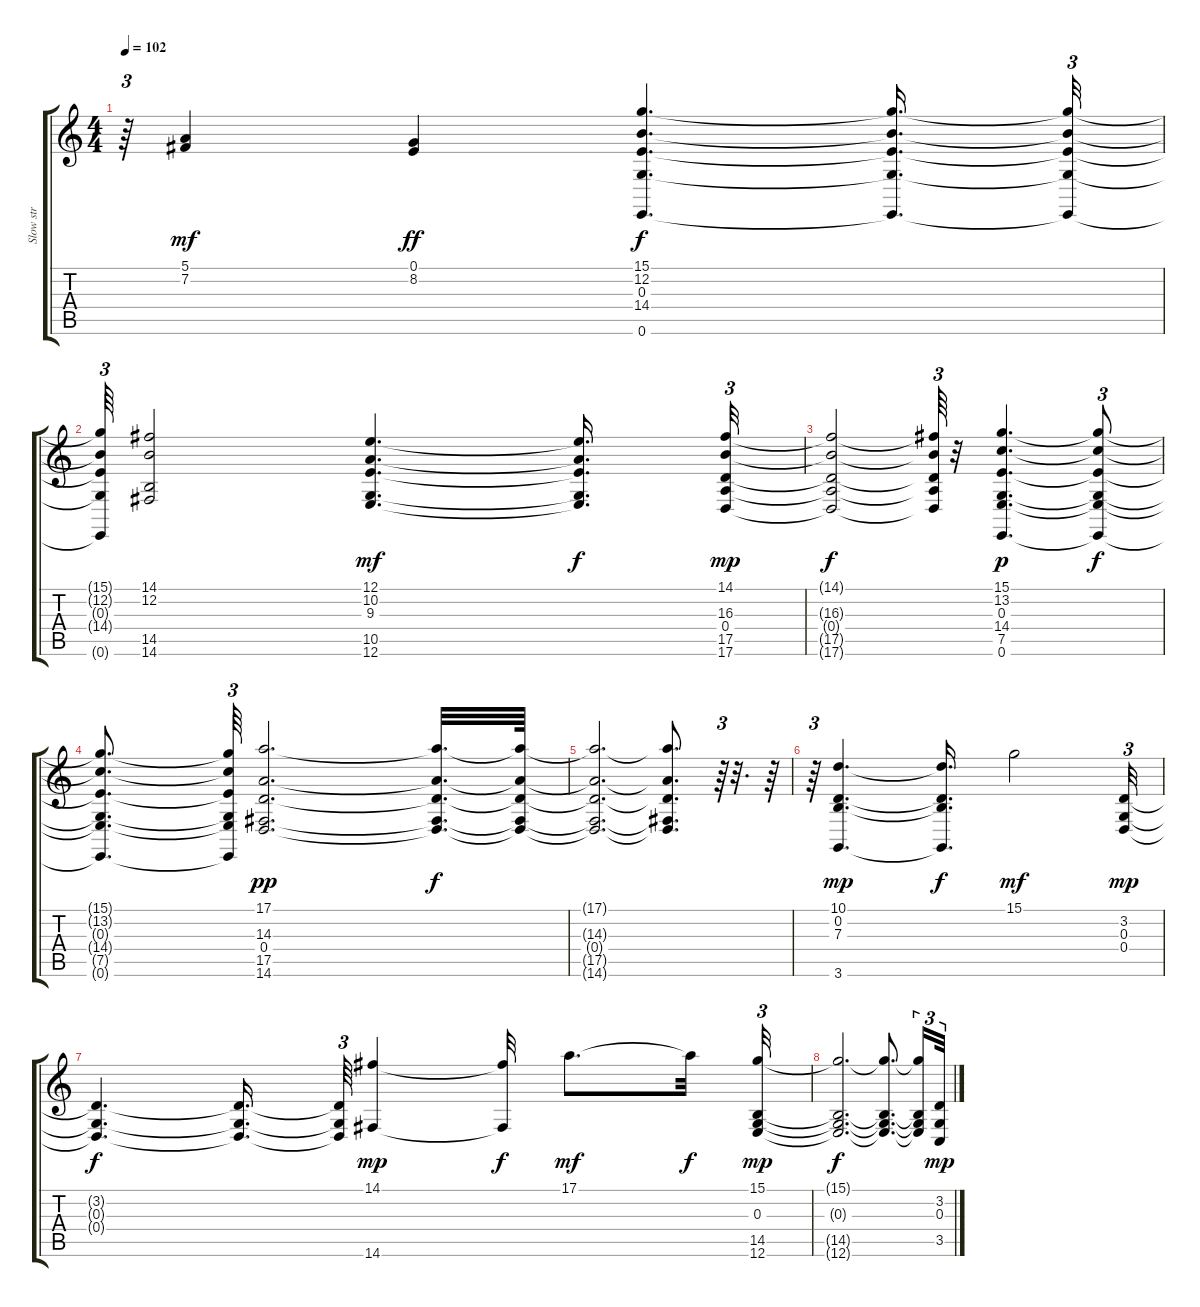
\track ("Slow str" "Slow str") {instrument stringensemble2}
\staff {score tabs}
\tuning (E4 B3 G3 D3 A2 E2) {hide}
\ts (4 4)
\tempo 102
\clef g2
\ks c
r.64{tu (3 2) dy f} (5.1 7.2).4{dy mf} (0.1 8.2).4{dy ff} (15.1 12.2 0.3 14.4 0.6).4{d dy f} (15.1{t} 12.2{t} 0.3{t} 14.4{t} 0.6{t}).16{d} (15.1{t} 12.2{t} 0.3{t} 14.4{t} 0.6{t}).32{tu (3 2)} |
(15.1{t} 12.2{t} 0.3{t} 14.4{t} 0.6{t}).64{tu (3 2)} (14.1 12.2 14.5 14.6).2 (12.1 10.2 9.3 10.5 12.6).4{d dy mf} (12.1{t} 10.2{t} 9.3{t} 10.5{t} 12.6{t}).16{d dy f} (14.1 16.3 0.4 17.5 17.6).32{tu (3 2) dy mp} |
(14.1{t} 16.3{t} 0.4{t} 17.5{t} 17.6{t}).2{dy f} (14.1{t} 16.3{t} 0.4{t} 17.5{t} 17.6{t}).64{tu (3 2)} r.32 (15.1 13.2 0.3 14.4 7.5 0.6).4{d dy p} (15.1{t} 13.2{t} 0.3{t} 14.4{t} 7.5{t} 0.6{t}).8{tu (3 2) dy f} |
(15.1{t} 13.2{t} 0.3{t} 14.4{t} 7.5{t} 0.6{t}).8{d} (15.1{t} 13.2{t} 0.3{t} 14.4{t} 7.5{t} 0.6{t}).64{tu (3 2)} (17.1 14.3 0.4 17.5 14.6).2{d dy pp} (17.1{t} 14.3{t} 0.4{t} 17.5{t} 14.6{t}).32{d dy f} (17.1{t} 14.3{t} 0.4{t} 17.5{t} 14.6{t}).64 |
(17.1{t} 14.3{t} 0.4{t} 17.5{t} 14.6{t}).2{d} (17.1{t} 14.3{t} 0.4{t} 17.5{t} 14.6{t}).8{d} r.64{tu (3 2)} r.32{d} r.64 |
r.64{tu (3 2)} (10.1 0.2 7.3 3.6).4{d dy mp} (10.1{t} 0.2{t} 7.3{t} 3.6{t}).16{d dy f} 15.1.2{dy mf} (3.2 0.3 0.4).32{tu (3 2) dy mp} |
(3.2{t} 0.3{t} 0.4{t}).4{d dy f} (3.2{t} 0.3{t} 0.4{t}).16{d} (3.2{t} 0.3{t} 0.4{t}).64{tu (3 2)} (14.1 14.6).4{dy mp} (14.1{t} 14.6{t}).32{dy f} 17.1.8{d dy mf} 17.1{t}.32{dy f} (15.1 0.3 14.5 12.6).32{tu (3 2) dy mp} |
(15.1{t} 0.3{t} 14.5{t} 12.6{t}).2{d dy f} (15.1{t} 0.3{t} 14.5{t} 12.6{t}).8{d} (15.1{t} 0.3{t} 14.5{t} 12.6{t}).16{tu (3 2)} (3.2 0.3 3.5).32{tu (3 2) dy mp}
